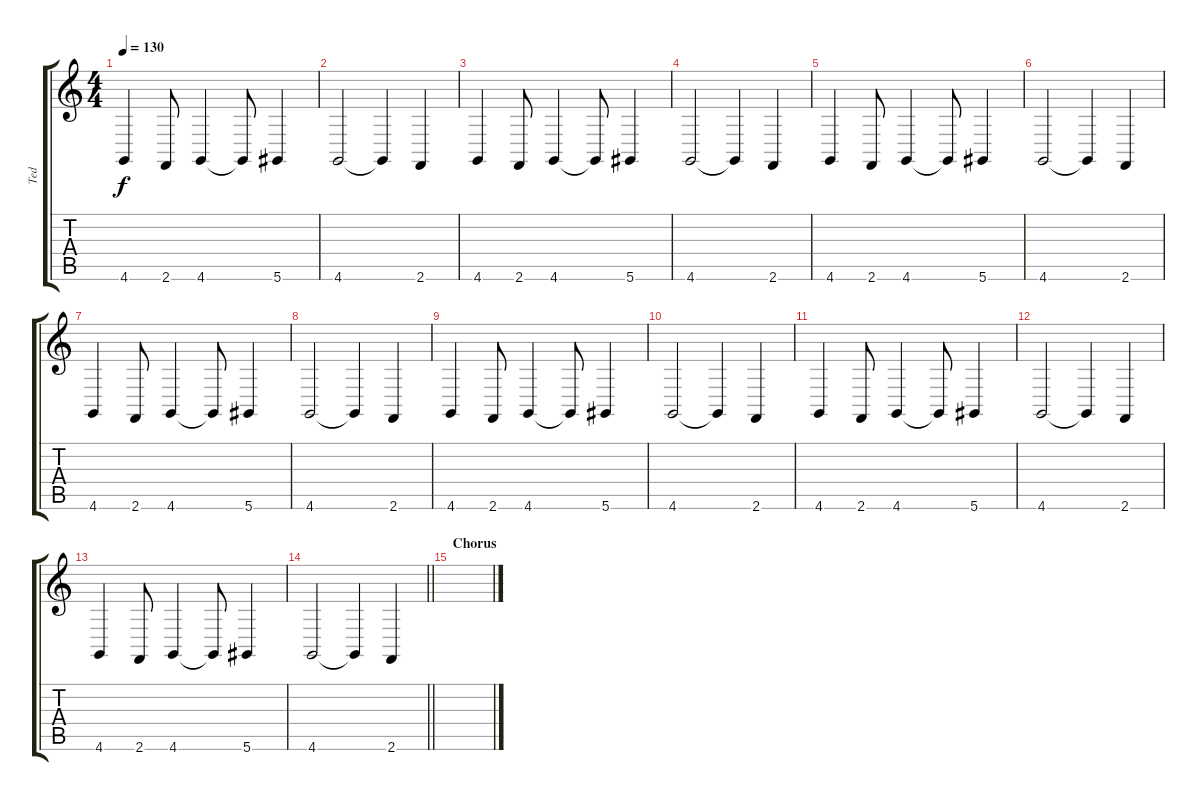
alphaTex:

\track ("Ted" "Ted") {instrument synthbrass1}
\staff {score tabs}
\tuning (Eb4 Bb3 Gb3 Db3 Ab2 Eb2) {hide}
\ts (4 4)
\tempo 130
\clef g2
\ks c
4.6.4{dy f} 2.6.8 4.6.4 4.6{t}.8 5.6.4 |
4.6.2 4.6{t}.4 2.6.4 |
4.6.4 2.6.8 4.6.4 4.6{t}.8 5.6.4 |
4.6.2 4.6{t}.4 2.6.4 |
4.6.4 2.6.8 4.6.4 4.6{t}.8 5.6.4 |
4.6.2 4.6{t}.4 2.6.4 |
4.6.4 2.6.8 4.6.4 4.6{t}.8 5.6.4 |
4.6.2 4.6{t}.4 2.6.4 |
4.6.4 2.6.8 4.6.4 4.6{t}.8 5.6.4 |
4.6.2 4.6{t}.4 2.6.4 |
4.6.4 2.6.8 4.6.4 4.6{t}.8 5.6.4 |
4.6.2 4.6{t}.4 2.6.4 |
4.6.4 2.6.8 4.6.4 4.6{t}.8 5.6.4 |
\barLineRight lightlight
4.6.2 4.6{t}.4 2.6.4 |
\section ("" "Chorus")
